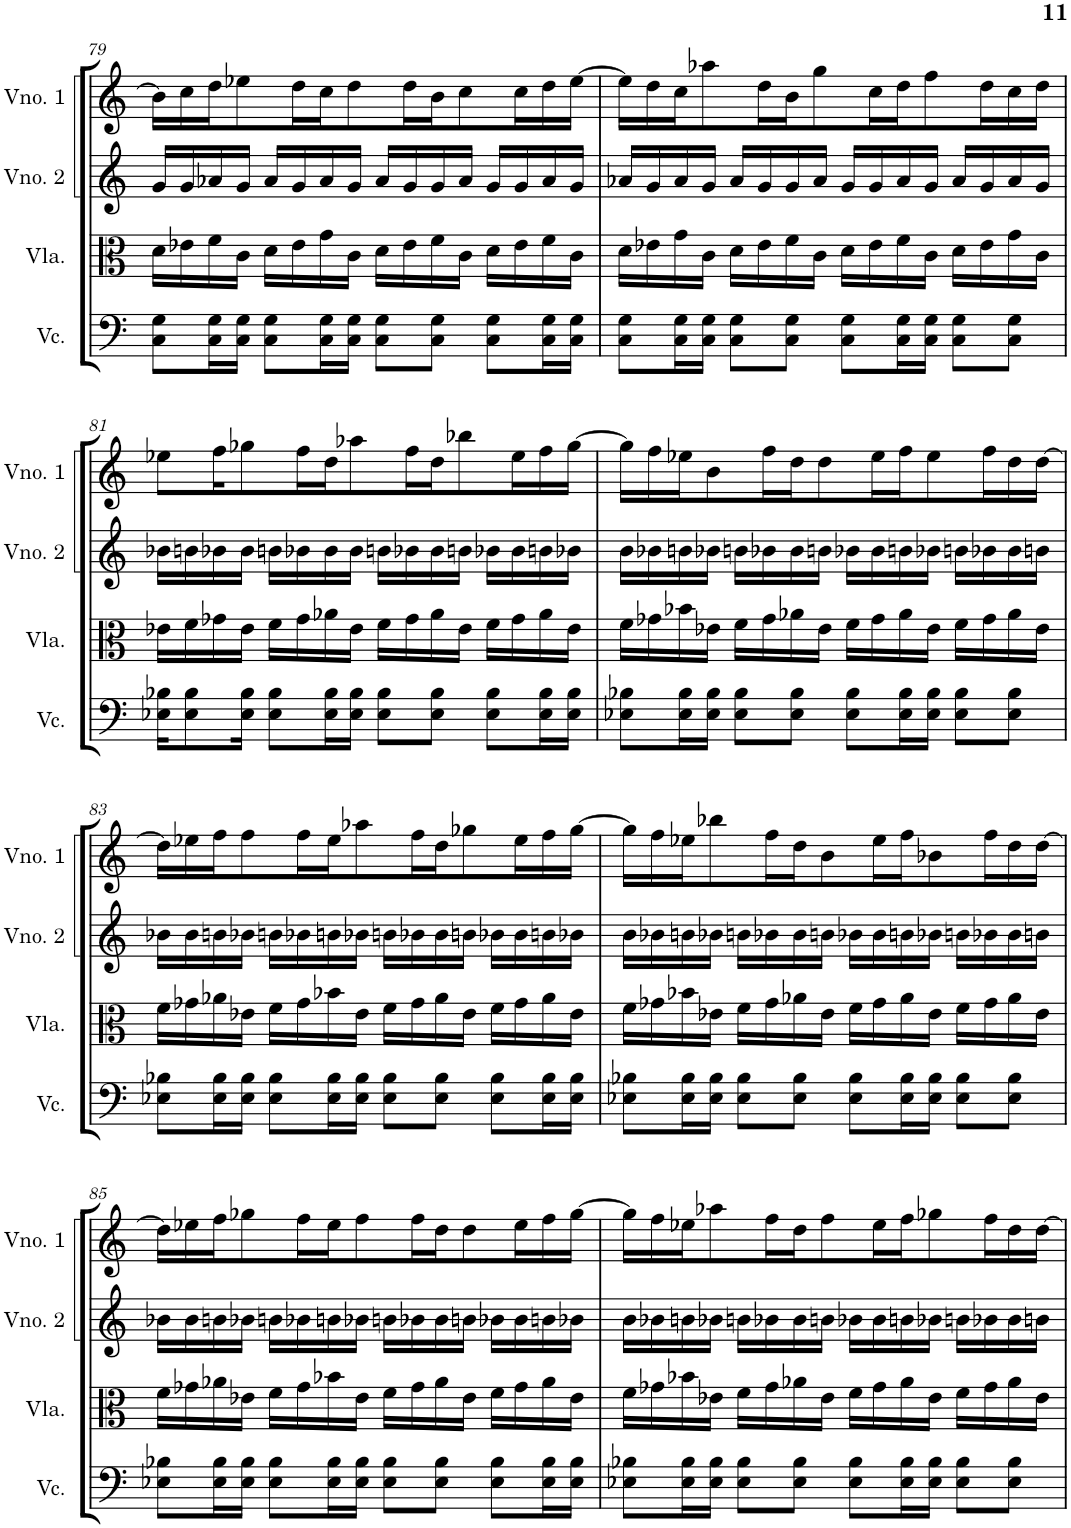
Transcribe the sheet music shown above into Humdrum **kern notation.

**kern	**kern	**kern	**kern
*part4	*part3	*part2	*part1
*staff4	*staff3	*staff2	*staff1
*I"Violoncelo	*I"Viola	*I"Violino 2	*I"Violino 1
*I'Vc.	*I'Vla.	*I'Vno. 2	*I'Vno. 1
!!LO:PB:g=z
*clefF4	*clefC3	*clefG2	*clefG2
*k[]	*k[]	*k[]	*k[]
*M4/4	*M4/4	*M4/4	*M4/4
=79	=79	=79	=79
8C\ 8G\L	16d\LL	16g/LL	16b\LL]
.	16e-X\	16g/	16cc\
16C\ 16G\L	16f\	16a-X/	16dd\J
16C\ 16G\JJ	16c\JJ	16g/JJ	8ee-X\
8C\ 8G\L	16d\LL	16a-/LL	.
.	16e-\	16g/	16dd\L
16C\ 16G\L	16g\	16a-/	16cc\J
16C\ 16G\JJ	16c\JJ	16g/JJ	8dd\
8C\ 8G\L	16d\LL	16a-/LL	.
.	16e-\	16g/	16dd\L
8C\ 8G\J	16f\	16g/	16b\J
.	16c\JJ	16a-/JJ	8cc\
8C\ 8G\L	16d\LL	16g/LL	.
.	16e-\	16g/	16cc\L
16C\ 16G\L	16f\	16a-/	16dd\
16C\ 16G\JJ	16c\JJ	16g/JJ	[16ee-\JJ
=80	=80	=80	=80
8C\ 8G\L	16d\LL	16a-X/LL	16ee-\LL]
.	16e-X\	16g/	16dd\
16C\ 16G\L	16g\	16a-/	16cc\J
16C\ 16G\JJ	16c\JJ	16g/JJ	8aa-X\
8C\ 8G\L	16d\LL	16a-/LL	.
.	16e-\	16g/	16dd\L
8C\ 8G\J	16f\	16g/	16b\J
.	16c\JJ	16a-/JJ	8gg\
8C\ 8G\L	16d\LL	16g/LL	.
.	16e-\	16g/	16cc\L
16C\ 16G\L	16f\	16a-/	16dd\J
16C\ 16G\JJ	16c\JJ	16g/JJ	8ff\
8C\ 8G\L	16d\LL	16a-/LL	.
.	16e-\	16g/	16dd\L
8C\ 8G\J	16g\	16a-/	16cc\
.	16c\JJ	16g/JJ	16dd\JJ
!!LO:LB:g=z
=81	=81	=81	=81
16E-X\ 16B-X\KL	16e-X\LL	16b-X\LL	8ee-X\L
8E-\ 8B-\	16f\	16bn\	.
.	16g-X\	16b-X\	16ff\K
16E-\ 16B-\Jk	16e-\JJ	16b-\JJ	8gg-X\
8E-\ 8B-\L	16f\LL	16bn\LL	.
.	16g-\	16b-X\	16ff\L
16E-\ 16B-\L	16a-X\	16b-\	16dd\J
16E-\ 16B-\JJ	16e-\JJ	16b-\JJ	8aa-X\
8E-\ 8B-\L	16f\LL	16bn\LL	.
.	16g-\	16b-X\	16ff\L
8E-\ 8B-\J	16a-\	16b-\	16dd\J
.	16e-\JJ	16bn\JJ	8bb-X\
8E-\ 8B-\L	16f\LL	16b-X\LL	.
.	16g-\	16b-\	16ee-\L
16E-\ 16B-\L	16a-\	16bn\	16ff\
16E-\ 16B-\JJ	16e-\JJ	16b-X\JJ	[16gg-\JJ
=82	=82	=82	=82
8E-X\ 8B-X\L	16f\LL	16b\LL	16gg-\LL]
.	16g-X\	16b-X\	16ff\
16E-\ 16B-\L	16b-X\	16bn\	16ee-X\J
16E-\ 16B-\JJ	16e-X\JJ	16b-X\JJ	8b\
8E-\ 8B-\L	16f\LL	16bn\LL	.
.	16g-\	16b-X\	16ff\L
8E-\ 8B-\J	16a-X\	16b-\	16dd\J
.	16e-\JJ	16bn\JJ	8dd\
8E-\ 8B-\L	16f\LL	16b-X\LL	.
.	16g-\	16b-\	16ee-\L
16E-\ 16B-\L	16a-\	16bn\	16ff\J
16E-\ 16B-\JJ	16e-\JJ	16b-X\JJ	8ee-\
8E-\ 8B-\L	16f\LL	16bn\LL	.
.	16g-\	16b-X\	16ff\L
8E-\ 8B-\J	16a-\	16b-\	16dd\
.	16e-\JJ	16bn\JJ	[16dd\JJ
!!LO:LB:g=z
=83	=83	=83	=83
8E-X\ 8B-X\L	16f\LL	16b-X\LL	16dd\LL]
.	16g-X\	16b-\	16ee-X\
16E-\ 16B-\L	16a-X\	16bn\	16ff\J
16E-\ 16B-\JJ	16e-X\JJ	16b-X\JJ	8ff\
8E-\ 8B-\L	16f\LL	16bn\LL	.
.	16g-\	16b-X\	16ff\L
16E-\ 16B-\L	16b-X\	16bn\	16ee-\J
16E-\ 16B-\JJ	16e-\JJ	16b-X\JJ	8aa-X\
8E-\ 8B-\L	16f\LL	16bn\LL	.
.	16g-\	16b-X\	16ff\L
8E-\ 8B-\J	16a-\	16b-\	16dd\J
.	16e-\JJ	16bn\JJ	8gg-X\
8E-\ 8B-\L	16f\LL	16b-X\LL	.
.	16g-\	16b-\	16ee-\L
16E-\ 16B-\L	16a-\	16bn\	16ff\
16E-\ 16B-\JJ	16e-\JJ	16b-X\JJ	[16gg-\JJ
=84	=84	=84	=84
8E-X\ 8B-X\L	16f\LL	16b\LL	16gg-\LL]
.	16g-X\	16b-X\	16ff\
16E-\ 16B-\L	16b-X\	16bn\	16ee-X\J
16E-\ 16B-\JJ	16e-X\JJ	16b-X\JJ	8bb-X\
8E-\ 8B-\L	16f\LL	16bn\LL	.
.	16g-\	16b-X\	16ff\L
8E-\ 8B-\J	16a-X\	16b-\	16dd\J
.	16e-\JJ	16bn\JJ	8b\
8E-\ 8B-\L	16f\LL	16b-X\LL	.
.	16g-\	16b-\	16ee-\L
16E-\ 16B-\L	16a-\	16bn\	16ff\J
16E-\ 16B-\JJ	16e-\JJ	16b-X\JJ	8b-X\
8E-\ 8B-\L	16f\LL	16bn\LL	.
.	16g-\	16b-X\	16ff\L
8E-\ 8B-\J	16a-\	16b-\	16dd\
.	16e-\JJ	16bn\JJ	[16dd\JJ
!!LO:LB:g=z
=85	=85	=85	=85
8E-X\ 8B-X\L	16f\LL	16b-X\LL	16dd\LL]
.	16g-X\	16b-\	16ee-X\
16E-\ 16B-\L	16a-X\	16bn\	16ff\J
16E-\ 16B-\JJ	16e-X\JJ	16b-X\JJ	8gg-X\
8E-\ 8B-\L	16f\LL	16bn\LL	.
.	16g-\	16b-X\	16ff\L
16E-\ 16B-\L	16b-X\	16bn\	16ee-\J
16E-\ 16B-\JJ	16e-\JJ	16b-X\JJ	8ff\
8E-\ 8B-\L	16f\LL	16bn\LL	.
.	16g-\	16b-X\	16ff\L
8E-\ 8B-\J	16a-\	16b-\	16dd\J
.	16e-\JJ	16bn\JJ	8dd\
8E-\ 8B-\L	16f\LL	16b-X\LL	.
.	16g-\	16b-\	16ee-\L
16E-\ 16B-\L	16a-\	16bn\	16ff\
16E-\ 16B-\JJ	16e-\JJ	16b-X\JJ	[16gg-\JJ
=86	=86	=86	=86
8E-X\ 8B-X\L	16f\LL	16b\LL	16gg-\LL]
.	16g-X\	16b-X\	16ff\
16E-\ 16B-\L	16b-X\	16bn\	16ee-X\J
16E-\ 16B-\JJ	16e-X\JJ	16b-X\JJ	8aa-X\
8E-\ 8B-\L	16f\LL	16bn\LL	.
.	16g-\	16b-X\	16ff\L
8E-\ 8B-\J	16a-X\	16b-\	16dd\J
.	16e-\JJ	16bn\JJ	8ff\
8E-\ 8B-\L	16f\LL	16b-X\LL	.
.	16g-\	16b-\	16ee-\L
16E-\ 16B-\L	16a-\	16bn\	16ff\J
16E-\ 16B-\JJ	16e-\JJ	16b-X\JJ	8gg-X\
8E-\ 8B-\L	16f\LL	16bn\LL	.
.	16g-\	16b-X\	16ff\L
8E-\ 8B-\J	16a-\	16b-\	16dd\
.	16e-\JJ	16bn\JJ	[16dd\JJ
=	=	=	=
*-	*-	*-	*-
